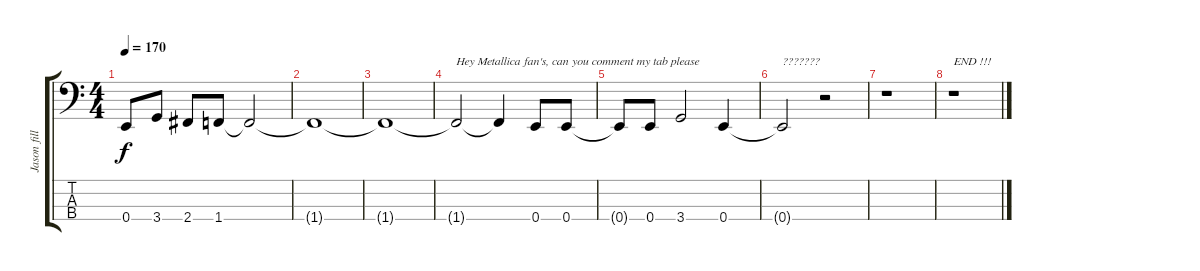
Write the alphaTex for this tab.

\track ("Jason fills" "Jason fill") {instrument electricbassfinger}
\staff {score tabs}
\tuning (G2 D2 A1 E1) {hide}
\ts (4 4)
\tempo 170
\clef f4
\ks c
0.4.8{dy f} 3.4.8 2.4.8 1.4.8 1.4{t}.2 |
1.4{t}.1 |
1.4{t}.1 |
1.4{t}.2{txt "Hey Metallica fan's, can you comment my tab please"} 1.4{t}.4 0.4.8 0.4.8 |
0.4{t}.8 0.4.8 3.4.2 0.4.4 |
0.4{t}.2{txt "???????"} r.2 |
r.1 |
r.1{txt "END !!!"}
